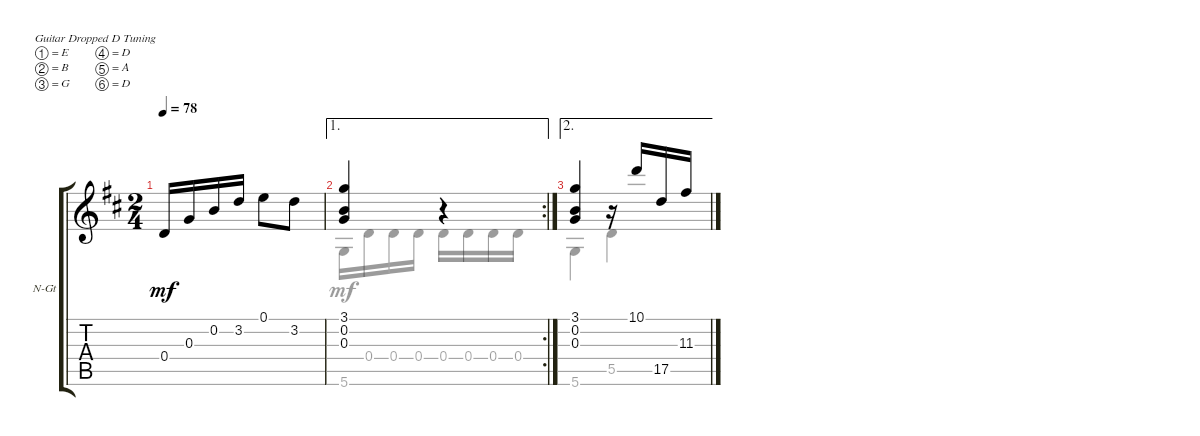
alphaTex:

\defaultSystemsLayout 4
\bracketExtendMode groupsimilarinstruments
\firstSystemTrackNameOrientation horizontal
\otherSystemsTrackNameOrientation horizontal
\track ("Nylon Guitar" "N-Gt") {instrument acousticguitarnylon}
\staff {score tabs}
\tuning (E4 B3 G3 D3 A2 D2)
\voice
\ts (2 4)
\tempo 78
\clef g2
\ks d
0.4.16{dy mf} 0.3.16 0.2.16 3.2.16 0.1.8 3.2.8 |
\ae 1
\rc 2
(3.1 0.2 0.3).4 r.4 |
\ae 2
(3.1 0.2 0.3).4 r.16 10.1.16 17.5.16 11.3.16
\voice
\clef g2
\ottava regular
\simile none
\ks d
|
5.6.16 0.4.16 0.4.16 0.4.16 0.4.16 0.4.16 0.4.16 0.4.16 |
5.6.4 5.5.4
